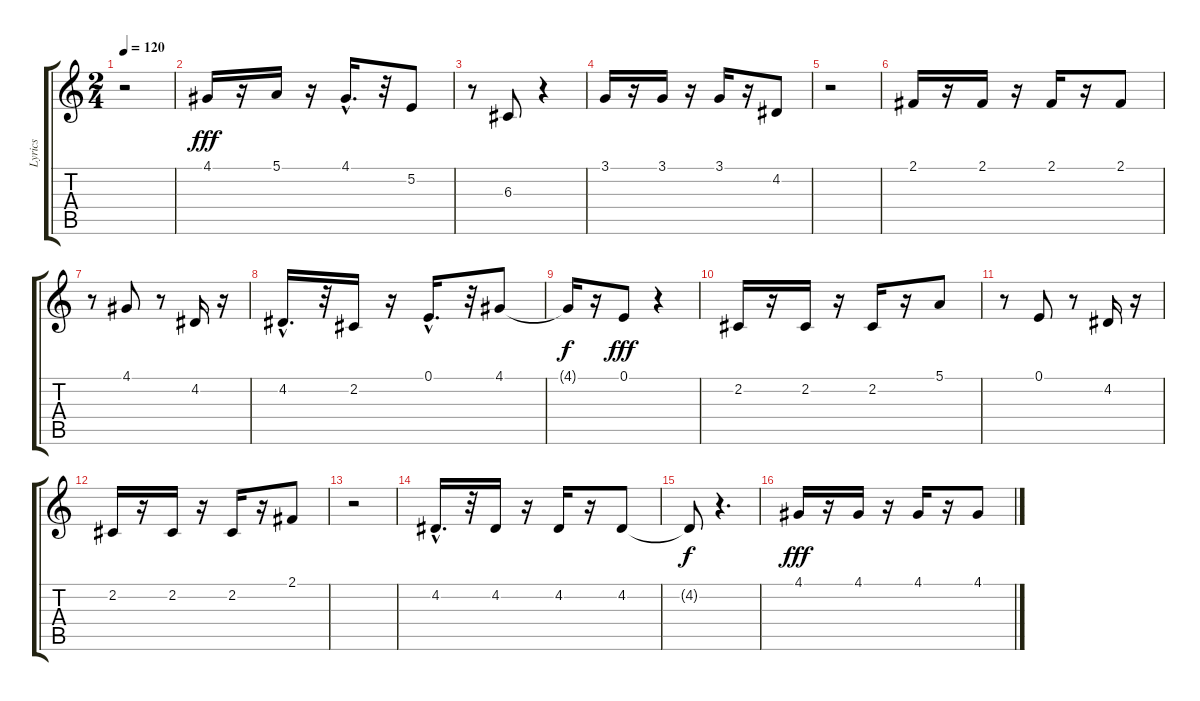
\track ("Lyrics" "Lyrics") {instrument flute}
\staff {score tabs}
\tuning (E4 B3 G3 D3 A2 E2) {hide}
\ts (2 4)
\tempo 120
\clef g2
\ks c
r.2{dy f} |
4.1.16{dy fff} r.16 5.1.16 r.16 4.1{hac}.16{d} r.32 5.2.8 |
r.8 6.3.8 r.4 |
3.1.16 r.16 3.1.16 r.16 3.1.16 r.16 4.2.8 |
r.2 |
2.1.16 r.16 2.1.16 r.16 2.1.16 r.16 2.1.8 |
r.8 4.1.8 r.8 4.2.16 r.16 |
4.2{hac}.16{d} r.32 2.2.16 r.16 0.1{hac}.16{d} r.32 4.1.8 |
4.1{t}.16{dy f} r.16 0.1.8{dy fff} r.4 |
2.2.16 r.16 2.2.16 r.16 2.2.16 r.16 5.1.8 |
r.8 0.1.8 r.8 4.2.16 r.16 |
2.2.16 r.16 2.2.16 r.16 2.2.16 r.16 2.1.8 |
r.2 |
4.2{hac}.16{d} r.32 4.2.16 r.16 4.2.16 r.16 4.2.8 |
4.2{t}.8{dy f} r.4{d} |
4.1.16{dy fff} r.16 4.1.16 r.16 4.1.16 r.16 4.1.8
